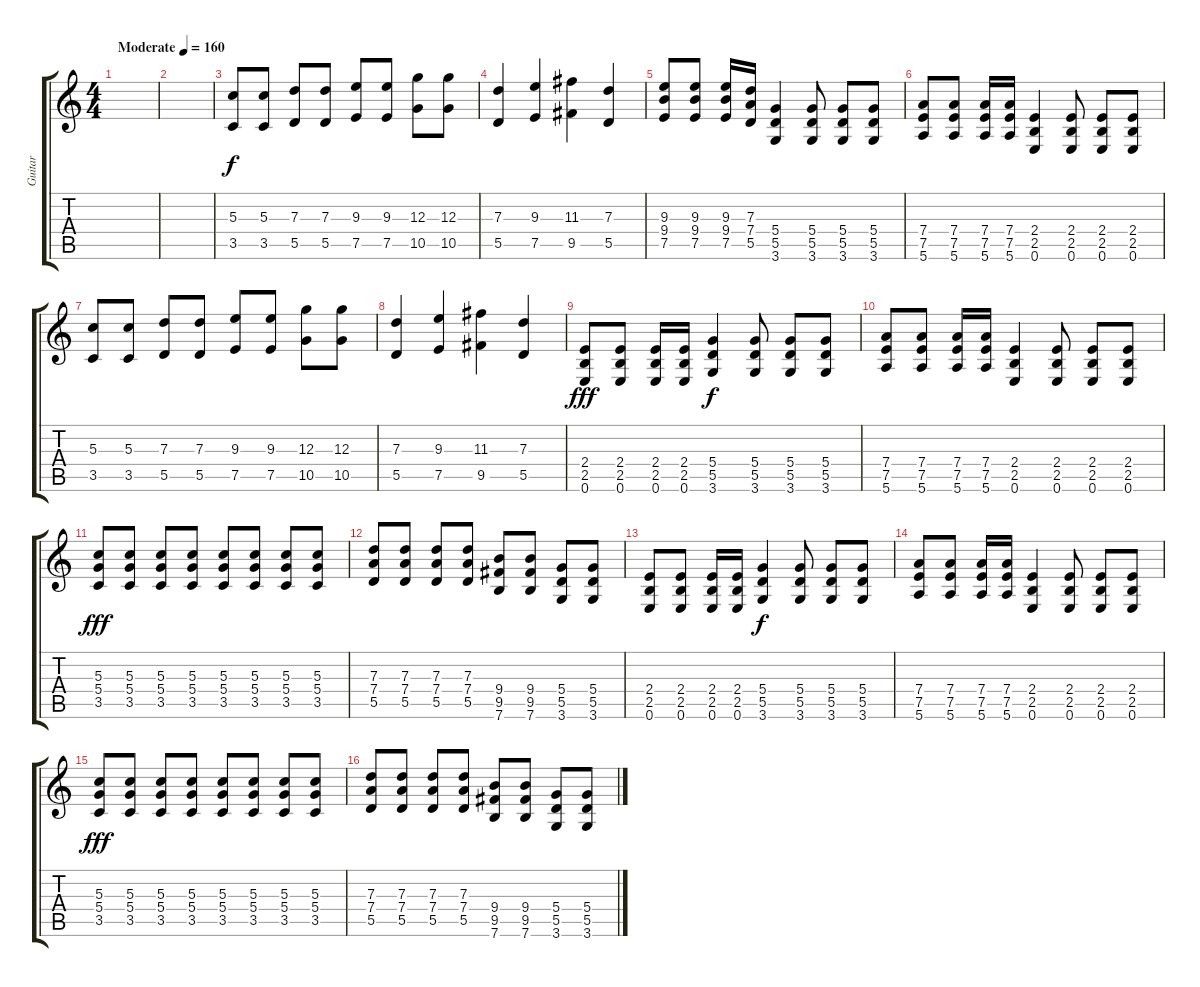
\track ("Guitar " "Guitar ") {instrument overdrivenguitar}
\staff {score tabs}
\tuning (E4 B3 G3 D3 A2 E2) {hide}
\ts (4 4)
\tempo (160 "Moderate")
\clef g2
\ks c
|
|
(5.3 3.5).8 (5.3 3.5).8 (7.3 5.5).8 (7.3 5.5).8 (9.3 7.5).8 (9.3 7.5).8 (12.3 10.5).8 (12.3 10.5).8 |
(7.3 5.5).4 (9.3 7.5).4 (11.3 9.5).4 (7.3 5.5).4 |
(9.3 9.4 7.5).8 (9.3 9.4 7.5).8 (9.3 9.4 7.5).16 (7.3 7.4 5.5).16 (5.4 5.5 3.6).4 (5.4 5.5 3.6).8 (5.4 5.5 3.6).8 (5.4 5.5 3.6).8 |
(7.4 7.5 5.6).8 (7.4 7.5 5.6).8 (7.4 7.5 5.6).16 (7.4 7.5 5.6).16 (2.4 2.5 0.6).4 (2.4 2.5 0.6).8 (2.4 2.5 0.6).8 (2.4 2.5 0.6).8 |
(5.3 3.5).8 (5.3 3.5).8 (7.3 5.5).8 (7.3 5.5).8 (9.3 7.5).8 (9.3 7.5).8 (12.3 10.5).8 (12.3 10.5).8 |
(7.3 5.5).4 (9.3 7.5).4 (11.3 9.5).4 (7.3 5.5).4 |
(2.4 2.5 0.6).8{dy fff} (2.4 2.5 0.6).8 (2.4 2.5 0.6).16 (2.4 2.5 0.6).16 (5.4 5.5 3.6).4{dy f} (5.4 5.5 3.6).8 (5.4 5.5 3.6).8 (5.4 5.5 3.6).8 |
(7.4 7.5 5.6).8 (7.4 7.5 5.6).8 (7.4 7.5 5.6).16 (7.4 7.5 5.6).16 (2.4 2.5 0.6).4 (2.4 2.5 0.6).8 (2.4 2.5 0.6).8 (2.4 2.5 0.6).8 |
(5.3 5.4 3.5).8{dy fff} (5.3 5.4 3.5).8 (5.3 5.4 3.5).8 (5.3 5.4 3.5).8 (5.3 5.4 3.5).8 (5.3 5.4 3.5).8 (5.3 5.4 3.5).8 (5.3 5.4 3.5).8 |
(7.3 7.4 5.5).8 (7.3 7.4 5.5).8 (7.3 7.4 5.5).8 (7.3 7.4 5.5).8 (9.4 9.5 7.6).8 (9.4 9.5 7.6).8 (5.4 5.5 3.6).8 (5.4 5.5 3.6).8 |
(2.4 2.5 0.6).8 (2.4 2.5 0.6).8 (2.4 2.5 0.6).16 (2.4 2.5 0.6).16 (5.4 5.5 3.6).4{dy f} (5.4 5.5 3.6).8 (5.4 5.5 3.6).8 (5.4 5.5 3.6).8 |
(7.4 7.5 5.6).8 (7.4 7.5 5.6).8 (7.4 7.5 5.6).16 (7.4 7.5 5.6).16 (2.4 2.5 0.6).4 (2.4 2.5 0.6).8 (2.4 2.5 0.6).8 (2.4 2.5 0.6).8 |
(5.3 5.4 3.5).8{dy fff} (5.3 5.4 3.5).8 (5.3 5.4 3.5).8 (5.3 5.4 3.5).8 (5.3 5.4 3.5).8 (5.3 5.4 3.5).8 (5.3 5.4 3.5).8 (5.3 5.4 3.5).8 |
(7.3 7.4 5.5).8 (7.3 7.4 5.5).8 (7.3 7.4 5.5).8 (7.3 7.4 5.5).8 (9.4 9.5 7.6).8 (9.4 9.5 7.6).8 (5.4 5.5 3.6).8 (5.4 5.5 3.6).8
